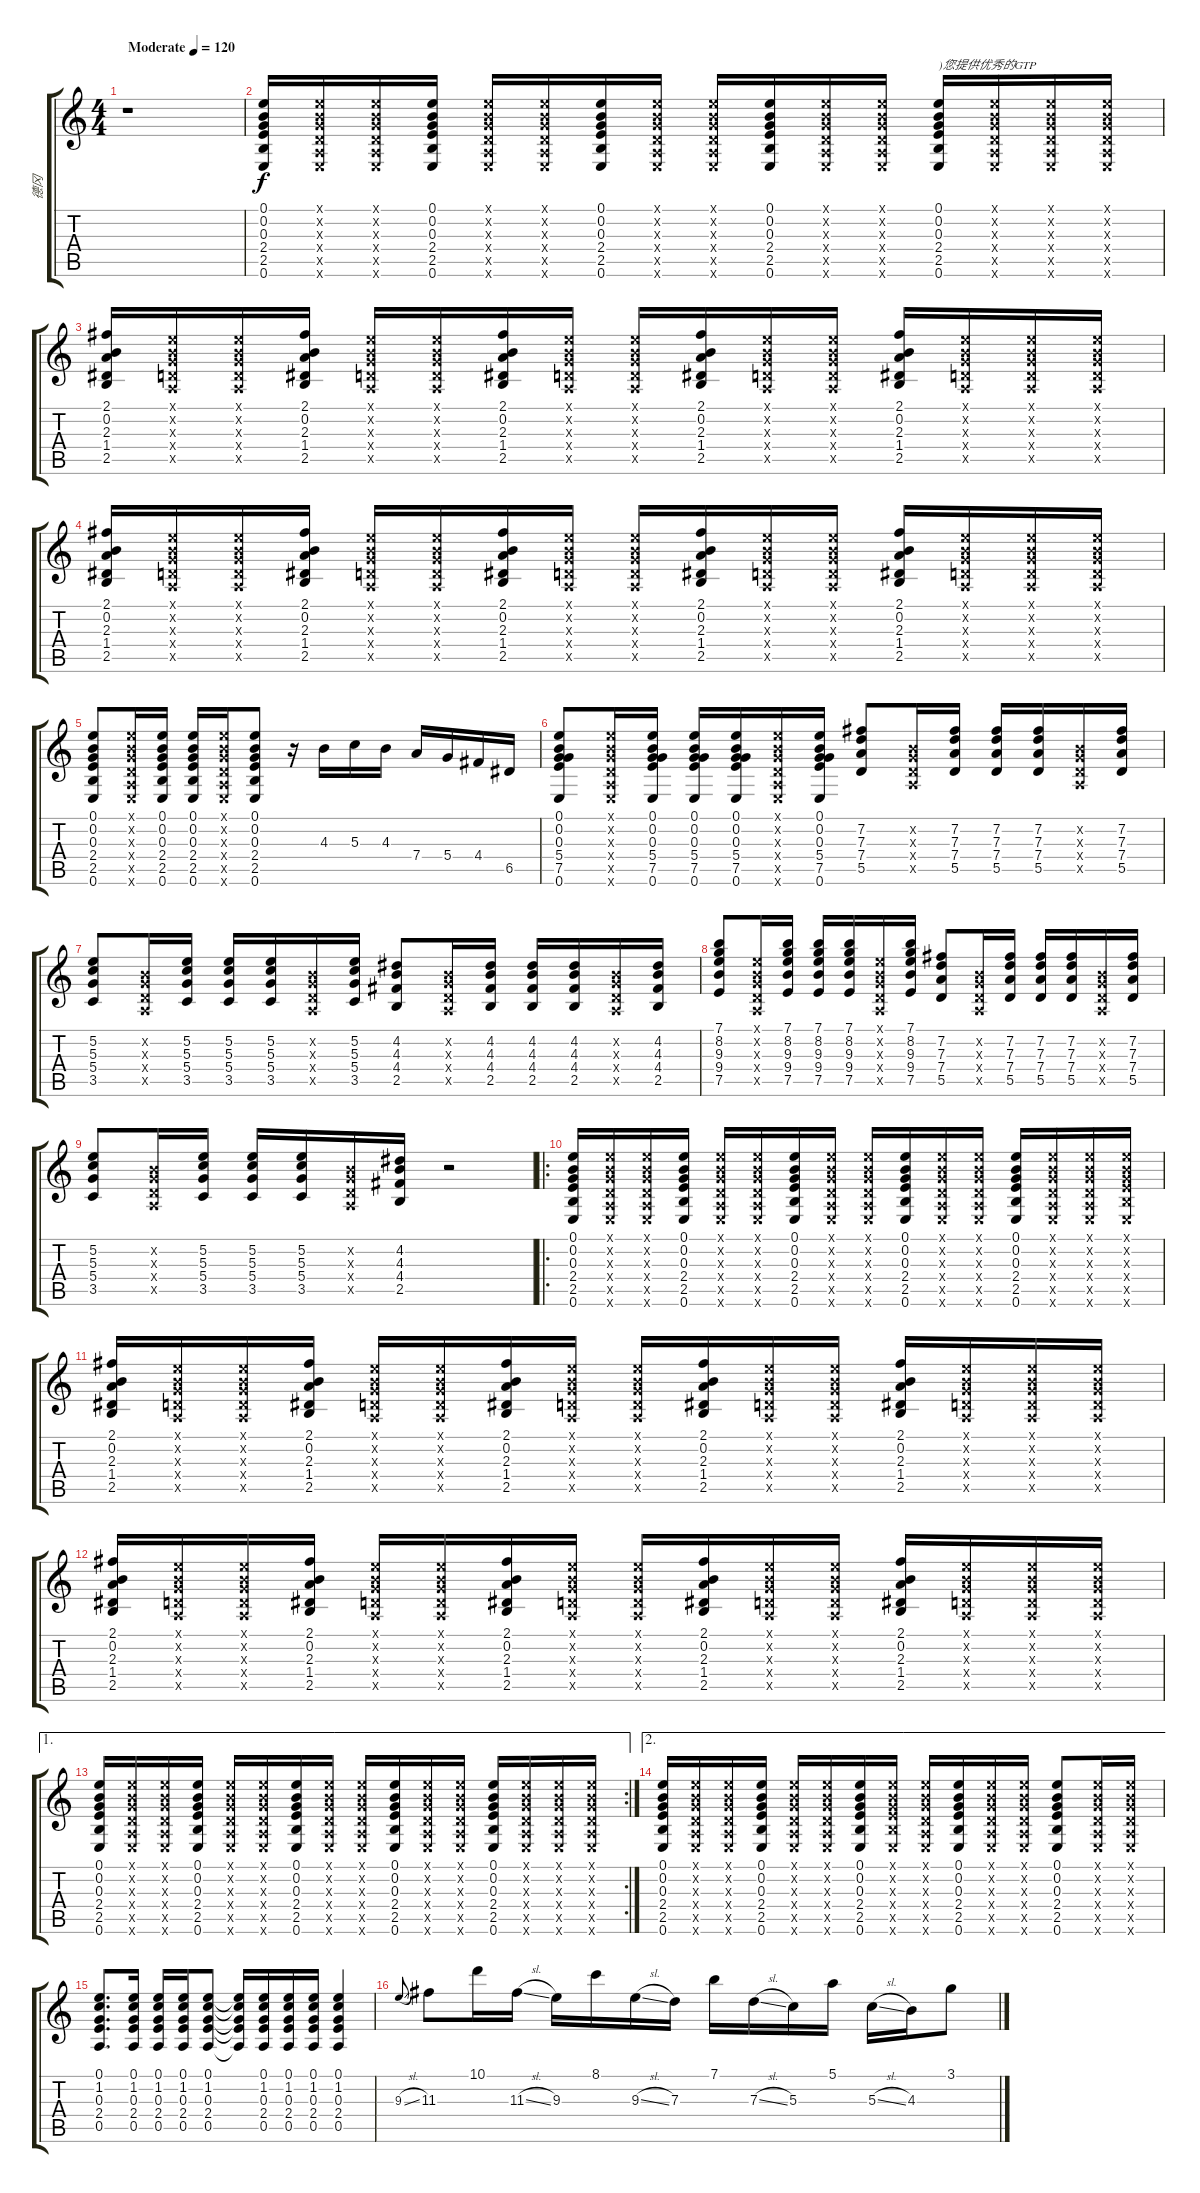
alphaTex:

\track ("德冈" "德冈") {instrument acousticguitarsteel}
\staff {score tabs}
\tuning (E4 B3 G3 D3 A2 E2) {hide}
\ts (4 4)
\tempo (120 "Moderate")
\clef g2
\ks c
r.1{dy f volume 10 instrument acousticguitarsteel} |
(0.1 0.2 0.3 2.4 2.5 0.6).16 (0.1{x} 0.2{x} 0.3{x} 0.4{x} 0.5{x} 0.6{x}).16 (0.1{x} 0.2{x} 0.3{x} 0.4{x} 0.5{x} 0.6{x}).16 (0.1 0.2 0.3 2.4 2.5 0.6).16 (0.1{x} 0.2{x} 0.3{x} 0.4{x} 0.5{x} 0.6{x}).16 (0.1{x} 0.2{x} 0.3{x} 0.4{x} 0.5{x} 0.6{x}).16 (0.1 0.2 0.3 2.4 2.5 0.6).16 (0.1{x} 0.2{x} 0.3{x} 0.4{x} 0.5{x} 0.6{x}).16 (0.1{x} 0.2{x} 0.3{x} 0.4{x} 0.5{x} 0.6{x}).16 (0.1 0.2 0.3 2.4 2.5 0.6).16 (0.1{x} 0.2{x} 0.3{x} 0.4{x} 0.5{x} 0.6{x}).16 (0.1{x} 0.2{x} 0.3{x} 0.4{x} 0.5{x} 0.6{x}).16 (0.1 0.2 0.3 2.4 2.5 0.6).16{txt ")您提供优秀的GTP"} (0.1{x} 0.2{x} 0.3{x} 0.4{x} 0.5{x} 0.6{x}).16 (0.1{x} 0.2{x} 0.3{x} 0.4{x} 0.5{x} 0.6{x}).16 (0.1{x} 0.2{x} 0.3{x} 0.4{x} 0.5{x} 0.6{x}).16 |
(2.1 0.2 2.3 1.4 2.5).16 (0.1{x} 0.2{x} 0.3{x} 0.4{x} 0.5{x}).16 (0.1{x} 0.2{x} 0.3{x} 0.4{x} 0.5{x}).16 (2.1 0.2 2.3 1.4 2.5).16 (0.1{x} 0.2{x} 0.3{x} 0.4{x} 0.5{x}).16 (0.1{x} 0.2{x} 0.3{x} 0.4{x} 0.5{x}).16 (2.1 0.2 2.3 1.4 2.5).16 (0.1{x} 0.2{x} 0.3{x} 0.4{x} 0.5{x}).16 (0.1{x} 0.2{x} 0.3{x} 0.4{x} 0.5{x}).16 (2.1 0.2 2.3 1.4 2.5).16 (0.1{x} 0.2{x} 0.3{x} 0.4{x} 0.5{x}).16 (0.1{x} 0.2{x} 0.3{x} 0.4{x} 0.5{x}).16 (2.1 0.2 2.3 1.4 2.5).16 (0.1{x} 0.2{x} 0.3{x} 0.4{x} 0.5{x}).16 (0.1{x} 0.2{x} 0.3{x} 0.4{x} 0.5{x}).16 (0.1{x} 0.2{x} 0.3{x} 0.4{x} 0.5{x}).16 |
(2.1 0.2 2.3 1.4 2.5).16 (0.1{x} 0.2{x} 0.3{x} 0.4{x} 0.5{x}).16 (0.1{x} 0.2{x} 0.3{x} 0.4{x} 0.5{x}).16 (2.1 0.2 2.3 1.4 2.5).16 (0.1{x} 0.2{x} 0.3{x} 0.4{x} 0.5{x}).16 (0.1{x} 0.2{x} 0.3{x} 0.4{x} 0.5{x}).16 (2.1 0.2 2.3 1.4 2.5).16 (0.1{x} 0.2{x} 0.3{x} 0.4{x} 0.5{x}).16 (0.1{x} 0.2{x} 0.3{x} 0.4{x} 0.5{x}).16 (2.1 0.2 2.3 1.4 2.5).16 (0.1{x} 0.2{x} 0.3{x} 0.4{x} 0.5{x}).16 (0.1{x} 0.2{x} 0.3{x} 0.4{x} 0.5{x}).16 (2.1 0.2 2.3 1.4 2.5).16 (0.1{x} 0.2{x} 0.3{x} 0.4{x} 0.5{x}).16 (0.1{x} 0.2{x} 0.3{x} 0.4{x} 0.5{x}).16 (0.1{x} 0.2{x} 0.3{x} 0.4{x} 0.5{x}).16 |
(0.1 0.2 0.3 2.4 2.5 0.6).8 (0.1{x} 0.2{x} 0.3{x} 0.4{x} 0.5{x} 0.6{x}).16 (0.1 0.2 0.3 2.4 2.5 0.6).16 (0.1 0.2 0.3 2.4 2.5 0.6).16 (0.1{x} 0.2{x} 0.3{x} 0.4{x} 0.5{x} 0.6{x}).16 (0.1 0.2 0.3 2.4 2.5 0.6).8 r.16 4.3.16 5.3.16 4.3.16 7.4.16 5.4.16 4.4.16 6.5.16 |
(0.1 0.2 0.3 5.4 7.5 0.6).8 (0.1{x} 0.2{x} 0.3{x} 0.4{x} 0.5{x} 0.6{x}).16 (0.1 0.2 0.3 5.4 7.5 0.6).16 (0.1 0.2 0.3 5.4 7.5 0.6).16 (0.1 0.2 0.3 5.4 7.5 0.6).16 (0.1{x} 0.2{x} 0.3{x} 0.4{x} 0.5{x} 0.6{x}).16 (0.1 0.2 0.3 5.4 7.5 0.6).16 (7.2 7.3 7.4 5.5).8 (0.2{x} 0.3{x} 0.4{x} 0.5{x}).16 (7.2 7.3 7.4 5.5).16 (7.2 7.3 7.4 5.5).16 (7.2 7.3 7.4 5.5).16 (0.2{x} 0.3{x} 0.4{x} 0.5{x}).16 (7.2 7.3 7.4 5.5).16 |
(5.2 5.3 5.4 3.5).8 (0.2{x} 0.3{x} 0.4{x} 0.5{x}).16 (5.2 5.3 5.4 3.5).16 (5.2 5.3 5.4 3.5).16 (5.2 5.3 5.4 3.5).16 (0.2{x} 0.3{x} 0.4{x} 0.5{x}).16 (5.2 5.3 5.4 3.5).16 (4.2 4.3 4.4 2.5).8 (0.2{x} 0.3{x} 0.4{x} 0.5{x}).16 (4.2 4.3 4.4 2.5).16 (4.2 4.3 4.4 2.5).16 (4.2 4.3 4.4 2.5).16 (0.2{x} 0.3{x} 0.4{x} 0.5{x}).16 (4.2 4.3 4.4 2.5).16 |
(7.1 8.2 9.3 9.4 7.5).8 (0.1{x} 0.2{x} 0.3{x} 0.4{x} 0.5{x}).16 (7.1 8.2 9.3 9.4 7.5).16 (7.1 8.2 9.3 9.4 7.5).16 (7.1 8.2 9.3 9.4 7.5).16 (0.1{x} 0.2{x} 0.3{x} 0.4{x} 0.5{x}).16 (7.1 8.2 9.3 9.4 7.5).16 (7.2 7.3 7.4 5.5).8 (0.2{x} 0.3{x} 0.4{x} 0.5{x}).16 (7.2 7.3 7.4 5.5).16 (7.2 7.3 7.4 5.5).16 (7.2 7.3 7.4 5.5).16 (0.2{x} 0.3{x} 0.4{x} 0.5{x}).16 (7.2 7.3 7.4 5.5).16 |
(5.2 5.3 5.4 3.5).8 (0.2{x} 0.3{x} 0.4{x} 0.5{x}).16 (5.2 5.3 5.4 3.5).16 (5.2 5.3 5.4 3.5).16 (5.2 5.3 5.4 3.5).16 (0.2{x} 0.3{x} 0.4{x} 0.5{x}).16 (4.2 4.3 4.4 2.5).16 r.2 |
\ro
(0.1 0.2 0.3 2.4 2.5 0.6).16 (0.1{x} 0.2{x} 0.3{x} 0.4{x} 0.5{x} 0.6{x}).16 (0.1{x} 0.2{x} 0.3{x} 0.4{x} 0.5{x} 0.6{x}).16 (0.1 0.2 0.3 2.4 2.5 0.6).16 (0.1{x} 0.2{x} 0.3{x} 0.4{x} 0.5{x} 0.6{x}).16 (0.1{x} 0.2{x} 0.3{x} 0.4{x} 0.5{x} 0.6{x}).16 (0.1 0.2 0.3 2.4 2.5 0.6).16 (0.1{x} 0.2{x} 0.3{x} 0.4{x} 0.5{x} 0.6{x}).16 (0.1{x} 0.2{x} 0.3{x} 0.4{x} 0.5{x} 0.6{x}).16 (0.1 0.2 0.3 2.4 2.5 0.6).16 (0.1{x} 0.2{x} 0.3{x} 0.4{x} 0.5{x} 0.6{x}).16 (0.1{x} 0.2{x} 0.3{x} 0.4{x} 0.5{x} 0.6{x}).16 (0.1 0.2 0.3 2.4 2.5 0.6).16 (0.1{x} 0.2{x} 0.3{x} 0.4{x} 0.5{x} 0.6{x}).16 (0.1{x} 0.2{x} 0.3{x} 0.4{x} 0.5{x} 0.6{x}).16 (0.1{x} 0.2{x} 0.3{x} 2.4{x} 2.5{x} 0.6{x}).16 |
(2.1 0.2 2.3 1.4 2.5).16 (0.1{x} 0.2{x} 0.3{x} 0.4{x} 0.5{x}).16 (0.1{x} 0.2{x} 0.3{x} 0.4{x} 0.5{x}).16 (2.1 0.2 2.3 1.4 2.5).16 (0.1{x} 0.2{x} 0.3{x} 0.4{x} 0.5{x}).16 (0.1{x} 0.2{x} 0.3{x} 0.4{x} 0.5{x}).16 (2.1 0.2 2.3 1.4 2.5).16 (0.1{x} 0.2{x} 0.3{x} 0.4{x} 0.5{x}).16 (0.1{x} 0.2{x} 0.3{x} 0.4{x} 0.5{x}).16 (2.1 0.2 2.3 1.4 2.5).16 (0.1{x} 0.2{x} 0.3{x} 0.4{x} 0.5{x}).16 (0.1{x} 0.2{x} 0.3{x} 0.4{x} 0.5{x}).16 (2.1 0.2 2.3 1.4 2.5).16 (0.1{x} 0.2{x} 0.3{x} 0.4{x} 0.5{x}).16 (0.1{x} 0.2{x} 0.3{x} 0.4{x} 0.5{x}).16 (0.1{x} 0.2{x} 0.3{x} 0.4{x} 0.5{x}).16 |
(2.1 0.2 2.3 1.4 2.5).16 (0.1{x} 0.2{x} 0.3{x} 0.4{x} 0.5{x}).16 (0.1{x} 0.2{x} 0.3{x} 0.4{x} 0.5{x}).16 (2.1 0.2 2.3 1.4 2.5).16 (0.1{x} 0.2{x} 0.3{x} 0.4{x} 0.5{x}).16 (0.1{x} 0.2{x} 0.3{x} 0.4{x} 0.5{x}).16 (2.1 0.2 2.3 1.4 2.5).16 (0.1{x} 0.2{x} 0.3{x} 0.4{x} 0.5{x}).16 (0.1{x} 0.2{x} 0.3{x} 0.4{x} 0.5{x}).16 (2.1 0.2 2.3 1.4 2.5).16 (0.1{x} 0.2{x} 0.3{x} 0.4{x} 0.5{x}).16 (0.1{x} 0.2{x} 0.3{x} 0.4{x} 0.5{x}).16 (2.1 0.2 2.3 1.4 2.5).16 (0.1{x} 0.2{x} 0.3{x} 0.4{x} 0.5{x}).16 (0.1{x} 0.2{x} 0.3{x} 0.4{x} 0.5{x}).16 (0.1{x} 0.2{x} 0.3{x} 0.4{x} 0.5{x}).16 |
\ae 1
\rc 2
(0.1 0.2 0.3 2.4 2.5 0.6).16 (0.1{x} 0.2{x} 0.3{x} 0.4{x} 0.5{x} 0.6{x}).16 (0.1{x} 0.2{x} 0.3{x} 0.4{x} 0.5{x} 0.6{x}).16 (0.1 0.2 0.3 2.4 2.5 0.6).16 (0.1{x} 0.2{x} 0.3{x} 0.4{x} 0.5{x} 0.6{x}).16 (0.1{x} 0.2{x} 0.3{x} 0.4{x} 0.5{x} 0.6{x}).16 (0.1 0.2 0.3 2.4 2.5 0.6).16 (0.1{x} 0.2{x} 0.3{x} 0.4{x} 0.5{x} 0.6{x}).16 (0.1{x} 0.2{x} 0.3{x} 0.4{x} 0.5{x} 0.6{x}).16 (0.1 0.2 0.3 2.4 2.5 0.6).16 (0.1{x} 0.2{x} 0.3{x} 0.4{x} 0.5{x} 0.6{x}).16 (0.1{x} 0.2{x} 0.3{x} 0.4{x} 0.5{x} 0.6{x}).16 (0.1 0.2 0.3 2.4 2.5 0.6).16 (0.1{x} 0.2{x} 0.3{x} 0.4{x} 0.5{x} 0.6{x}).16 (0.1{x} 0.2{x} 0.3{x} 0.4{x} 0.5{x} 0.6{x}).16 (0.1{x} 0.2{x} 0.3{x} 0.4{x} 0.5{x} 0.6{x}).16 |
\ae 2
(0.1 0.2 0.3 2.4 2.5 0.6).16 (0.1{x} 0.2{x} 0.3{x} 0.4{x} 0.5{x} 0.6{x}).16 (0.1{x} 0.2{x} 0.3{x} 0.4{x} 0.5{x} 0.6{x}).16 (0.1 0.2 0.3 2.4 2.5 0.6).16 (0.1{x} 0.2{x} 0.3{x} 0.4{x} 0.5{x} 0.6{x}).16 (0.1{x} 0.2{x} 0.3{x} 0.4{x} 0.5{x} 0.6{x}).16 (0.1 0.2 0.3 2.4 2.5 0.6).16 (0.1{x} 0.2{x} 0.3{x} 2.4{x} 2.5{x} 0.6{x}).16 (0.1{x} 0.2{x} 0.3{x} 0.4{x} 0.5{x} 0.6{x}).16 (0.1 0.2 0.3 2.4 2.5 0.6).16 (0.1{x} 0.2{x} 0.3{x} 0.4{x} 0.5{x} 0.6{x}).16 (0.1{x} 0.2{x} 0.3{x} 0.4{x} 0.5{x} 0.6{x}).16 (0.1 0.2 0.3 2.4 2.5 0.6).8 (0.1{x} 0.2{x} 0.3{x} 0.4{x} 0.5{x} 0.6{x}).16 (0.1{x} 0.2{x} 0.3{x} 0.4{x} 0.5{x} 0.6{x}).16 |
(0.1 1.2 0.3 2.4 0.5).8{d} (0.1 1.2 0.3 2.4 0.5).16 (0.1 1.2 0.3 2.4 0.5).16 (0.1 1.2 0.3 2.4 0.5).16 (0.1 1.2 0.3 2.4 0.5).8 (0.1{t} 1.2{t} 0.3{t} 2.4{t} 0.5{t}).16 (0.1 1.2 0.3 2.4 0.5).16 (0.1 1.2 0.3 2.4 0.5).16 (0.1 1.2 0.3 2.4 0.5).16 (0.1 1.2 0.3 2.4 0.5).4 |
9.3{sl}.8{gr onbeat} 11.3.8{volume 16} 10.1.16 11.3{sl}.16 9.3.16 8.1.16 9.3{sl}.16 7.3.16 7.1.16 7.3{sl}.16 5.3.16 5.1.16 5.3{sl}.16 4.3.16 3.1.8
